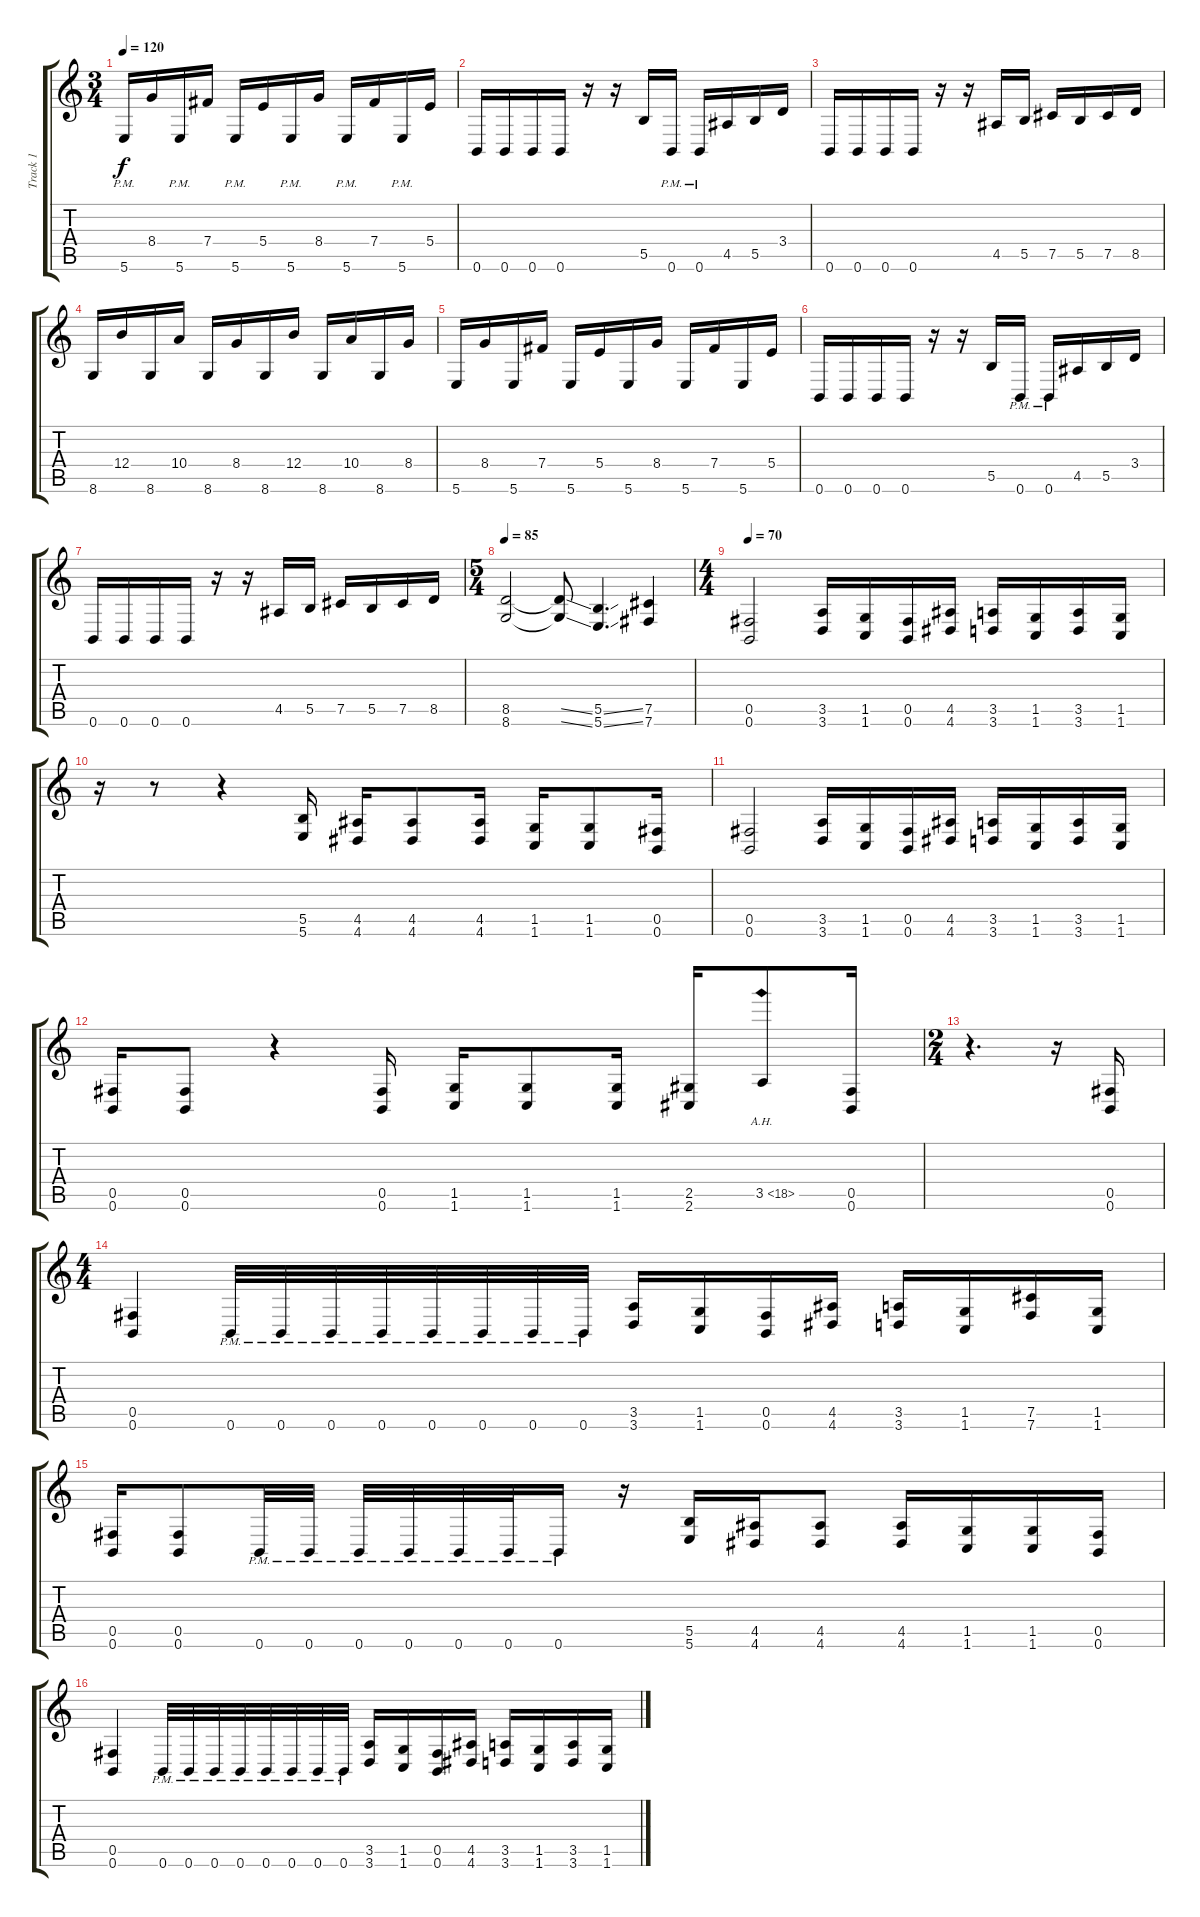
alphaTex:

\track ("Track 1" "Track 1") {instrument distortionguitar}
\staff {score tabs}
\tuning (Db4 Ab3 E3 B2 Gb2 B1) {hide}
\ts (3 4)
\tempo 120
\clef g2
\ks c
5.6{pm}.16{dy f} 8.4.16 5.6{pm}.16 7.4.16 5.6{pm}.16 5.4.16 5.6{pm}.16 8.4.16 5.6{pm}.16 7.4.16 5.6{pm}.16 5.4.16 |
0.6.16 0.6.16 0.6.16 0.6.16 r.16 r.16 5.5.16 0.6{pm}.16 0.6{pm}.16 4.5.16 5.5.16 3.4.16 |
0.6.16 0.6.16 0.6.16 0.6.16 r.16 r.16 4.5.16 5.5.16 7.5.16 5.5.16 7.5.16 8.5.16 |
8.6.16 12.4.16 8.6.16 10.4.16 8.6.16 8.4.16 8.6.16 12.4.16 8.6.16 10.4.16 8.6.16 8.4.16 |
5.6.16 8.4.16 5.6.16 7.4.16 5.6.16 5.4.16 5.6.16 8.4.16 5.6.16 7.4.16 5.6.16 5.4.16 |
0.6.16 0.6.16 0.6.16 0.6.16 r.16 r.16 5.5.16 0.6{pm}.16 0.6{pm}.16 4.5.16 5.5.16 3.4.16 |
0.6.16 0.6.16 0.6.16 0.6.16 r.16 r.16 4.5.16 5.5.16 7.5.16 5.5.16 7.5.16 8.5.16 |
\ts (5 4)
\tempo 85
(8.5 8.6).2 (8.5{ss t} 8.6{ss t}).8 (5.5{ss} 5.6{ss}).4{d} (7.5 7.6).4 |
\ts (4 4)
\tempo 70
(0.5 0.6).2 (3.5 3.6).16 (1.5 1.6).16 (0.5 0.6).16 (4.5 4.6).16 (3.5 3.6).16 (1.5 1.6).16 (3.5 3.6).16 (1.5 1.6).16 |
r.16 r.8 r.4 (5.5 5.6).16 (4.5 4.6).16 (4.5 4.6).8 (4.5 4.6).16 (1.5 1.6).16 (1.5 1.6).8 (0.5 0.6).16 |
(0.5 0.6).2 (3.5 3.6).16 (1.5 1.6).16 (0.5 0.6).16 (4.5 4.6).16 (3.5 3.6).16 (1.5 1.6).16 (3.5 3.6).16 (1.5 1.6).16 |
(0.5 0.6).16 (0.5 0.6).8 r.4 (0.5 0.6).16 (1.5 1.6).16 (1.5 1.6).8 (1.5 1.6).16 (2.5 2.6).16 3.5{ah 15}.8 (0.5 0.6).16 |
\ts (2 4)
r.4{d} r.16 (0.5 0.6).16 |
\ts (4 4)
(0.5 0.6).4 0.6{pm}.32 0.6{pm}.32 0.6{pm}.32 0.6{pm}.32 0.6{pm}.32 0.6{pm}.32 0.6{pm}.32 0.6{pm}.32 (3.5 3.6).16 (1.5 1.6).16 (0.5 0.6).16 (4.5 4.6).16 (3.5 3.6).16 (1.5 1.6).16 (7.5 7.6).16 (1.5 1.6).16 |
(0.5 0.6).16 (0.5 0.6).8 0.6{pm}.32 0.6{pm}.32 0.6{pm}.32 0.6{pm}.32 0.6{pm}.32 0.6{pm}.32 0.6{pm}.16 r.16 (5.5 5.6).16 (4.5 4.6).16 (4.5 4.6).8 (4.5 4.6).16 (1.5 1.6).16 (1.5 1.6).16 (0.5 0.6).16 |
(0.5 0.6).4 0.6{pm}.32 0.6{pm}.32 0.6{pm}.32 0.6{pm}.32 0.6{pm}.32 0.6{pm}.32 0.6{pm}.32 0.6{pm}.32 (3.5 3.6).16 (1.5 1.6).16 (0.5 0.6).16 (4.5 4.6).16 (3.5 3.6).16 (1.5 1.6).16 (3.5 3.6).16 (1.5 1.6).16
